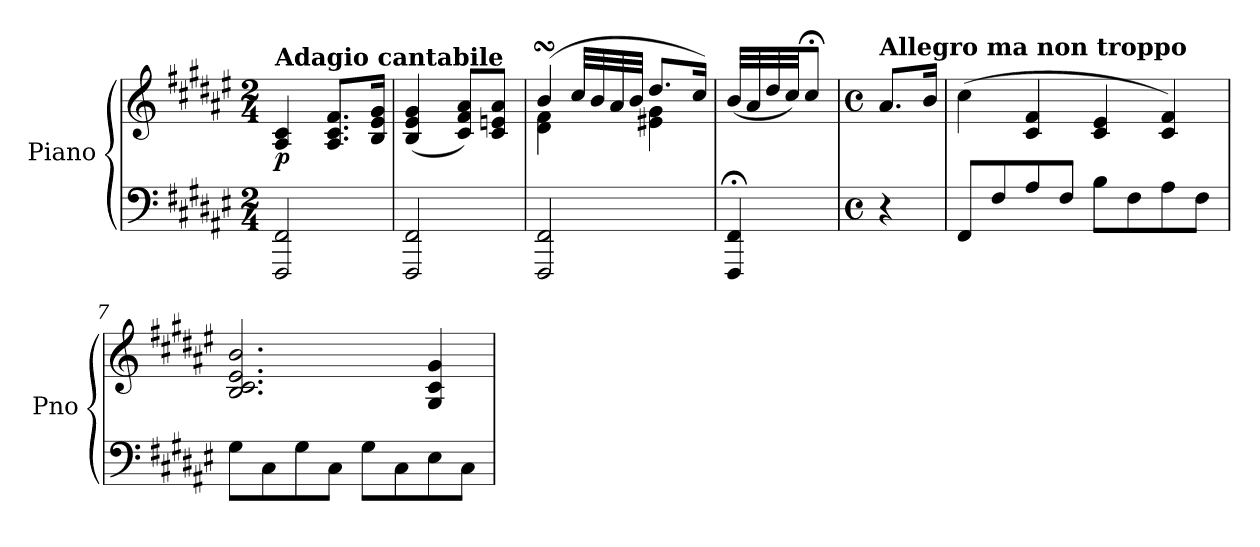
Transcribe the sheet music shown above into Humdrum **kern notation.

**kern	**kern	**dynam
*part1	*part1	*part1
*staff2	*staff1	*staff1/2
*I"Piano	*	*
*I'Pno	*	*
*clefF4	*clefG2	*
*k[f#c#g#d#a#e#]	*k[f#c#g#d#a#e#]	*
*M2/4	*M2/4	*
=1	=1	=1
!	!LO:TX:a:B:t=Adagio cantabile	!
!	!	!LO:DY:b
2FFF#/ 2FF#/	4A#/ 4c#/	p
.	8.A#/ 8.c#/ 8.f#/L	.
.	16B/ 16e#/ 16g#/Jk	.
=2	=2	=2
2FFF#/ 2FF#/	(>4B/ 4e#/ 4g#/	.
.	8c#/ 8f#/ 8a#/L)	.
.	8c#/ 8en/ 8a#/J	.
=3	=3	=3
*	*^	*
*	*	*^	*
2FFF#/ 2FF#/	(4bsSSs/	4d#\ 4f#\	8ryy	.
.	.	.	32cc#LLL	.
.	.	.	32b	.
.	.	.	32a#	.
.	.	.	32bJJJ	.
.	8.dd#/L	4e#X\ 4g#\	4ryy	.
.	16cc#/Jk)	.	.	.
*	*v	*v	*v	*
=4	=4	=4
4FFF#/;< 4FF#/;<	(>32b/LLL	.
.	32a#/	.
.	32dd#/	.
.	32cc#/JJ)	.
.	8cc#;</J	.
=5	=5	=5
*M4/4	*M4/4	*
*met(c)	*met(c)	*
!	!LO:TX:a:B:t=Allegro ma non troppo	!
!	!	!LO:DY:b
!	!	!LO:DY:n=1:b
4r	8.a#/L	p other-dynamics
.	16b/Jk	.
=6	=6	=6
8FF#/L	(4cc#\	.
8F#/	.	.
8A#/	4c#/ 4f#/	.
8F#/J	.	.
8B\L	4c#/ 4e#/	.
8F#\	.	.
8A#\	4c#/ 4f#/)	.
8F#\J	.	.
!!LO:LB:g=z
=7	=7	=7
8G#\L	2.B/ 2.c#/ 2.e#/ 2.b/	.
8C#\	.	.
8G#\	.	.
8C#\J	.	.
8G#\L	.	.
8C#\	.	.
8E#\	4G#/ 4c#/ 4g#/	.
8C#\J	.	.
=	=	=
*-	*-	*-
